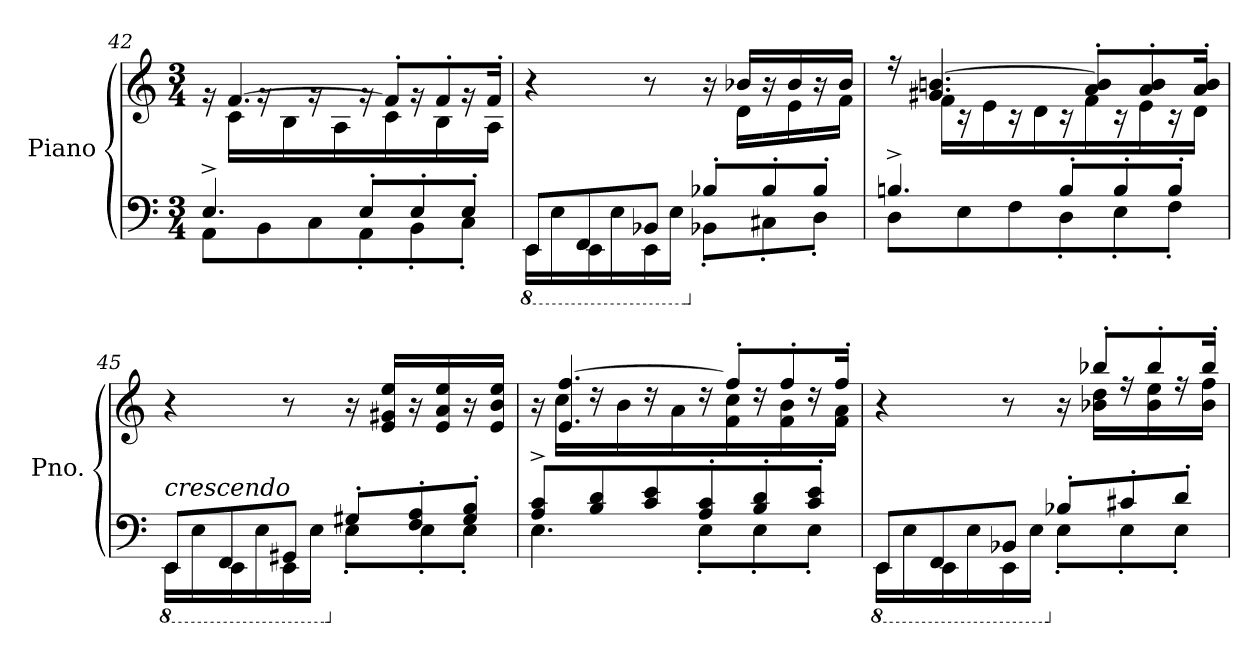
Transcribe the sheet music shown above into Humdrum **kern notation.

**kern	**kern
*part1	*part1
*staff2	*staff1
*I"Piano	*
*I'Pno.	*
*clefF4	*clefG2
*k[]	*k[]
*M3/4	*M3/4
=42	=42
*^	*^
4.E^/	8AA\L	16ryy	16rg
.	.	[4.f/	16c\LL
.	8BB\	.	16rg
.	.	.	16B\
.	8C\	.	16rg
.	.	.	16A\
8E'/L	8AA'\	.	16rg
.	.	8f'/L]	16c\
8E'/	8BB'\	.	16rg
.	.	8f'/	16B\
8E'/J	8C'\J	.	16rg
.	.	16f'/Jk	16A\JJ
=43	=43	=43	=43
*8ba	*	*	*
8EEE/L	16EEE\LL	4r	4ryy
.	16EE\	.	.
8FFF/	16EEE\	.	.
.	16EE\	.	.
8BBB-X/J	16EEE\	8r	8ryy
.	16EE\JJ	.	.
*X8ba	*	*	*
8B-X'/L	8BB-X'\L	16r	16ryy
.	.	16b-X/LL	16d\LL
8B-'/	8C#X'\	16r	16ryy
.	.	16b-/	16e\
8B-'/J	8D'\J	16r	16ryy
.	.	16b-/JJ	16f\JJ
=44	=44	=44	=44
4.Bn^/	8D\L	16ryy	16rff
.	.	4.g#X/ [4.bn/	16f\LL
.	8E\	.	16r
.	.	.	16e\
.	8F\	.	16r
.	.	.	16d\
8B'/L	8D'\	.	16r
.	.	8a/' 8b/]'L	16f\
8B'/	8E'\	.	16r
.	.	8a/' 8b/'	16e\
8B'/J	8F'\J	.	16r
.	.	16a/' 16b/'Jk	16d\JJ
*	*	*v	*v
!!LO:LB:g=z
=45	=45	=45
*8ba	*	*
*	*	*^
!LO:TX:a:i:t=crescendo	!	!	!
*	*	*v	*v
8EEE/L	16EEE\LL	4r
.	16EE\	.
8FFF/	16EEE\	.
.	16EE\	.
8GGG#X/J	16EEE\	8r
.	16EE\JJ	.
*X8ba	*	*
8G#X'/L	8E'\L	16r
.	.	16e/ 16g#X/ 16ee/LL
8F/' 8A/'	8E'\	16r
.	.	16e/ 16a/ 16ee/
8G#/' 8B/'J	8E'\J	16r
.	.	16e/ 16b/ 16ee/JJ
=46	=46	=46
*	*	*^
8A/^ 8c/^L	4.E\	16r	16ryy
.	.	4.e/ [4.ff/	16cc\LL
8B/ 8d/	.	.	16rdd
.	.	.	16b\
8c/ 8e/	.	.	16rdd
.	.	.	16a\
8A/' 8c/'	8E'\L	.	16rdd
.	.	8ff'/L]	16f\ 16cc\
8B/' 8d/'	8E'\	.	16rdd
.	.	8ff'/	16f\ 16b\
8c/' 8e/'J	8E'\J	.	16rdd
.	.	16ff'/Jk	16f\ 16a\JJ
=47	=47	=47	=47
*8ba	*	*	*
8EEE/L	16EEE\LL	4r	4ryy
.	16EE\	.	.
8FFF/	16EEE\	.	.
.	16EE\	.	.
8BBB-X/J	16EEE\	8r	8ryy
.	16EE\JJ	.	.
*X8ba	*	*	*
8B-X'/L	8E'\L	16r	16ryy
.	.	8bb-X'/L	16b-X\ 16dd\LL
8c#X'/	8E'\	.	16rff
.	.	8bb-'/	16b-\ 16ee\
8d'/J	8E'\J	.	16rff
.	.	16bb-'/Jk	16b-\ 16ff\JJ
*v	*v	*	*
*	*v	*v
=	=
*-	*-
